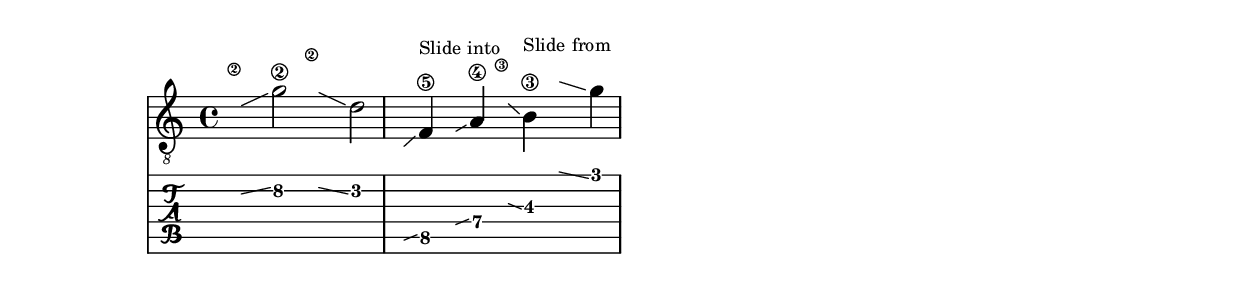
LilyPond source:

% Do not edit this file; it is automatically
% generated from Documentation/snippets/new
% This file is in the public domain.
%% Note: this file works from version 2.13.4
\version "2.13.31"

\header {
%% Translation of GIT committish: 0b55335aeca1de539bf1125b717e0c21bb6fa31b


  texidoces = "
A diferencia de los glissandos, los @q{slides} o ligaduras pueden
partir de un punto impreciso del mástil hasta un traste específico.
Una buena forma de hacerlo es añadir una nota de mordente antes de la
nota real, como se muestra en el ejemplo siguiente.

"

  doctitlees = "Ligaduras de guitarra"

  lsrtags = "fretted-strings"

  texidoc = "
Unlike glissandos, slides may go from an imprecise point of the
fretboard to a specific fret. A good way to do that is to add a grace
hidden note before the note which is actually played, as demonstrated
in the following example.
"
  doctitle = "Guitar slides"
} % begin verbatim


%% Hide fret number: useful to draw slide into/from a casual point of
%% the fretboard.
hideFretNumber = {
  \once \override TabNoteHead #'transparent = ##t
  \once \override NoteHead #'transparent = ##t
  \once \override Stem #'transparent = ##t
  \once \override NoteHead #'no-ledgers = ##t
  \once \override Glissando #'(bound-details left padding) = #0.3
}

music= \relative c' {
  \grace { \hideFretNumber d8\2 \glissando s2 } g2\2
  \grace { \hideFretNumber g8\2 \glissando s2 } d2 |

  \grace { \hideFretNumber c,8 \glissando s } f4\5^\markup \tiny { Slide into }
  \grace { \hideFretNumber f8 \glissando s } a4\4
  \grace { \hideFretNumber e'8\3 \glissando s } b4\3^\markup \tiny { Slide from }
  \grace { \hideFretNumber b'8 \glissando s2 } g4 |
}

\score {
  <<
    \new Staff {
      \clef "G_8"
      \music
    }
    \new TabStaff {
      \music
    }
  >>
}
